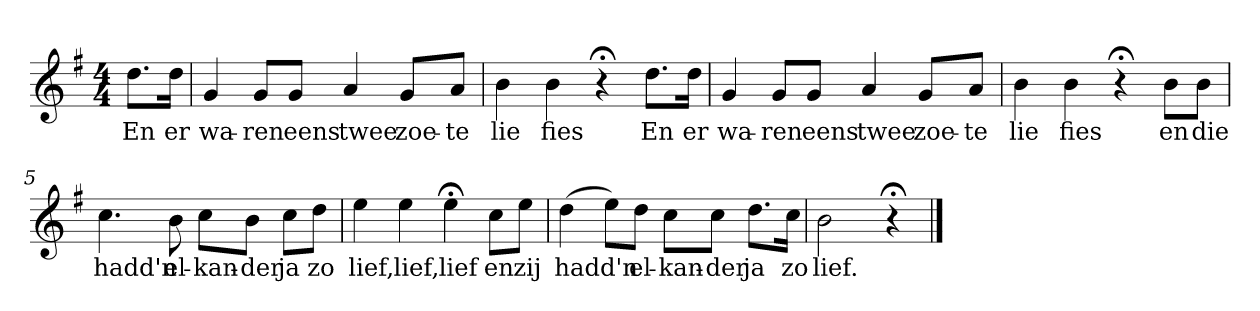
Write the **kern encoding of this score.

**kern	**text
*part1	*part1
*staff1	*staff1
*k[f#]	*
*G:	*
*M4/4	*
*MM120	*
=	=
8.ddL	En
16ddJk	er
=1	=1
4g	wa-
8gL	-ren
8gJ	eens
4a	twee
8gL	zoe-
8aJ	-te
=2	=2
4b	lie
4b	fies
4r;<	.
8.ddL	En
16ddJk	er
=3	=3
4g	wa-
8gL	-ren
8gJ	eens
4a	twee
8gL	zoe-
8aJ	-te
=4	=4
4b	lie
4b	fies
4r;<	.
8bL	en
8bJ	die
=5	=5
4.cc	hadd'n
8b	el-
8ccL	-kan-
8bJ	-der
8ccL	ja
8ddJ	zo
=6	=6
4ee	lief,
4ee	lief,
4ee;<	lief
8ccL	en
8eeJ	zij
=7	=7
(4dd	hadd'n
8eeL)	.
8ddJ	el-
8ccL	-kan-
8ccJ	-der
8.ddL	ja
16ccJk	zo
=8	=8
2b	lief.
4r;<	.
==	==
*-	*-
